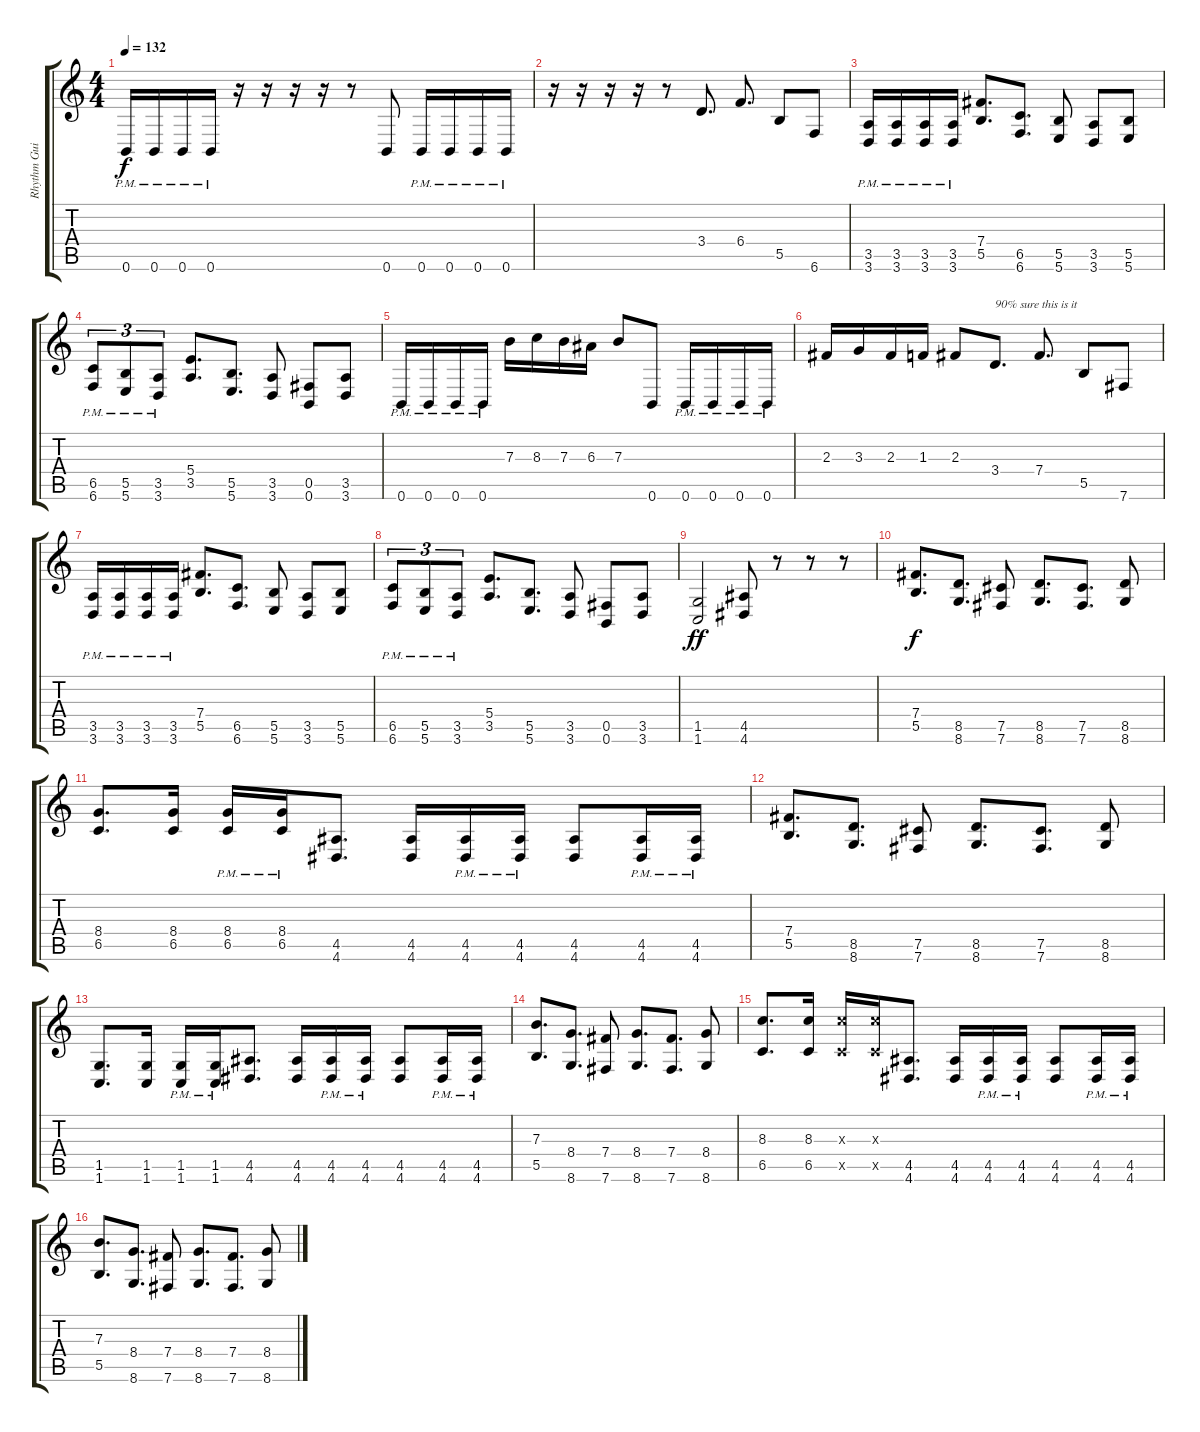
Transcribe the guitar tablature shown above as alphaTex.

\track ("Rhythm Guitar 2" "Rhythm Gui") {instrument distortionguitar}
\staff {score tabs}
\tuning (Db4 Ab3 E3 B2 Gb2 B1) {hide}
\ts (4 4)
\tempo 132
\clef g2
\ks c
0.6{pm}.16{dy f instrument distortionguitar} 0.6{pm}.16 0.6{pm}.16 0.6{pm}.16 r.16 r.16 r.16 r.16 r.8 0.6.8 0.6{pm}.16 0.6{pm}.16 0.6{pm}.16 0.6{pm}.16 |
r.16 r.16 r.16 r.16 r.8 3.4.8{d} 6.4.8{d} 5.5.8 6.6.8 |
(3.5{pm} 3.6{pm}).16 (3.5{pm} 3.6{pm}).16 (3.5{pm} 3.6{pm}).16 (3.5{pm} 3.6{pm}).16 (7.4 5.5).8{d} (6.5 6.6).8{d} (5.5 5.6).8 (3.5 3.6).8 (5.5 5.6).8 |
(6.5{pm} 6.6{pm}).8{tu (3 2)} (5.5{pm} 5.6{pm}).8{tu (3 2)} (3.5{pm} 3.6{pm}).8{tu (3 2)} (5.4 3.5).8{d} (5.5 5.6).8{d} (3.5 3.6).8 (0.5 0.6).8 (3.5 3.6).8 |
0.6{pm}.16 0.6{pm}.16 0.6{pm}.16 0.6{pm}.16 7.3.16 8.3.16 7.3.16 6.3.16 7.3.8 0.6.8 0.6{pm}.16 0.6{pm}.16 0.6{pm}.16 0.6{pm}.16 |
2.3.16 3.3.16 2.3.16 1.3.16 2.3.8 3.4.8{d txt "90% sure this is it"} 7.4.8{d} 5.5.8 7.6.8 |
(3.5{pm} 3.6{pm}).16 (3.5{pm} 3.6{pm}).16 (3.5{pm} 3.6{pm}).16 (3.5{pm} 3.6{pm}).16 (7.4 5.5).8{d} (6.5 6.6).8{d} (5.5 5.6).8 (3.5 3.6).8 (5.5 5.6).8 |
(6.5{pm} 6.6{pm}).8{tu (3 2)} (5.5{pm} 5.6{pm}).8{tu (3 2)} (3.5{pm} 3.6{pm}).8{tu (3 2)} (5.4 3.5).8{d} (5.5 5.6).8{d} (3.5 3.6).8 (0.5 0.6).8 (3.5 3.6).8 |
(1.5 1.6).2{dy ff} (4.5 4.6).8 r.8 r.8 r.8 |
(7.4 5.5).8{d dy f} (8.5 8.6).8{d} (7.5 7.6).8 (8.5 8.6).8{d} (7.5 7.6).8{d} (8.5 8.6).8 |
(8.4 6.5).8{d} (8.4 6.5).16 (8.4{pm} 6.5{pm}).16 (8.4{pm} 6.5{pm}).16 (4.5 4.6).8{d} (4.5 4.6).16 (4.5{pm} 4.6{pm}).16 (4.5{pm} 4.6{pm}).16 (4.5 4.6).8 (4.5{pm} 4.6{pm}).16 (4.5{pm} 4.6{pm}).16 |
(7.4 5.5).8{d} (8.5 8.6).8{d} (7.5 7.6).8 (8.5 8.6).8{d} (7.5 7.6).8{d} (8.5 8.6).8 |
(1.5 1.6).8{d} (1.5 1.6).16 (1.5{pm} 1.6{pm}).16 (1.5{pm} 1.6{pm}).16 (4.5 4.6).8{d} (4.5 4.6).16 (4.5{pm} 4.6{pm}).16 (4.5{pm} 4.6{pm}).16 (4.5 4.6).8 (4.5{pm} 4.6{pm}).16 (4.5{pm} 4.6{pm}).16 |
(7.3 5.5).8{d} (8.4 8.6).8{d} (7.4 7.6).8 (8.4 8.6).8{d} (7.4 7.6).8{d} (8.4 8.6).8 |
(8.3 6.5).8{d} (8.3 6.5).16 (8.3{x} 6.5{x}).16 (8.3{x} 6.5{x}).16 (4.5 4.6).8{d} (4.5 4.6).16 (4.5{pm} 4.6{pm}).16 (4.5{pm} 4.6{pm}).16 (4.5 4.6).8 (4.5{pm} 4.6{pm}).16 (4.5{pm} 4.6{pm}).16 |
(7.3 5.5).8{d} (8.4 8.6).8{d} (7.4 7.6).8 (8.4 8.6).8{d} (7.4 7.6).8{d} (8.4 8.6).8
